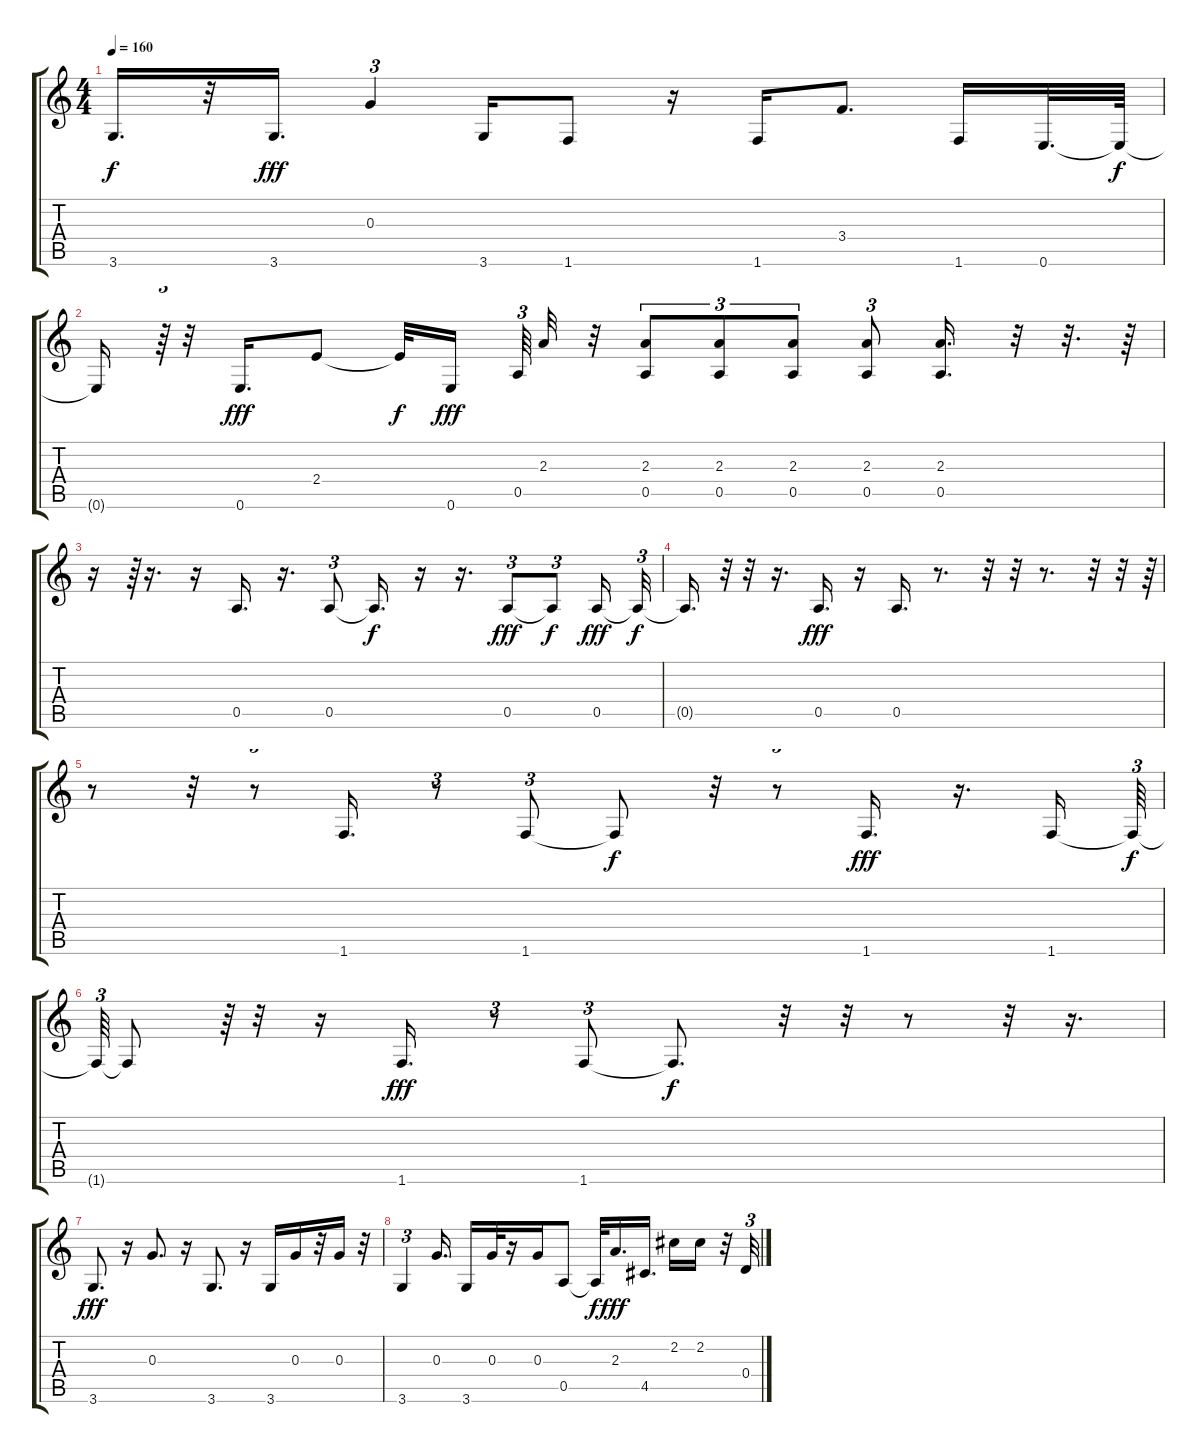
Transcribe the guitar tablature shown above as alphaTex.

\track "" {instrument acousticbass}
\staff {score tabs}
\tuning (E4 B3 G3 D3 A2 E2) {hide}
\ts (4 4)
\tempo 160
\clef g2
\ks c
3.6{t}.16{d dy f} r.32 3.6.16{d dy fff} 0.3.4{tu (3 2)} 3.6.16 1.6.8 r.16 1.6.16 3.4.8{d} 1.6.16 0.6.32{d} 0.6{t}.64{dy f} |
0.6{t}.16 r.64{tu (3 2)} r.32 0.6.16{d dy fff} 2.4.8 2.4{t}.32{dy f} 0.6.16{dy fff beam splitsecondary} 0.5.64{tu (3 2)} 2.3.32 r.32 (2.3 0.5).8{tu (3 2)} (2.3 0.5).8{tu (3 2)} (2.3 0.5).8{tu (3 2)} (2.3 0.5).8{tu (3 2)} (2.3 0.5).16{d} r.32 r.32{d} r.64 |
r.16 r.64{tu (3 2)} r.16{d} r.16 0.5.16{d} r.16{d} 0.5.8{tu (3 2)} 0.5{t}.16{d dy f} r.16 r.16{d} 0.5.8{tu (3 2) dy fff} 0.5{t}.8{tu (3 2) dy f} 0.5.16{dy fff} 0.5{t}.32{tu (3 2) dy f} |
0.5{t}.16{d} r.32{tu (3 2)} r.32 r.16{d} 0.5.16{d dy fff} r.16 0.5.16{d} r.8{d} r.32 r.32 r.8{d} r.32 r.32 r.64{tu (3 2)} |
r.8 r.32 r.8{tu (3 2)} 1.6.16{d} r.8{tu (3 2)} 1.6.8{tu (3 2)} 1.6{t}.8{dy f} r.32 r.8{tu (3 2)} 1.6.16{d dy fff} r.16{d} 1.6.16 1.6{t}.64{tu (3 2) dy f} |
1.6{t}.64{tu (3 2)} 1.6{t}.8 r.64{tu (3 2)} r.32 r.16 1.6.16{d dy fff} r.8{tu (3 2)} 1.6.8{tu (3 2)} 1.6{t}.8{d dy f} r.32 r.32 r.8 r.32 r.16{d} |
3.6.8{d dy fff} r.16 0.3.8{d} r.16 3.6.8{d} r.16 3.6.16 0.3.16 r.32 0.3.16 r.32 |
3.6.4{tu (3 2)} 0.3.16{d} 3.6.16 0.3.32 r.16 0.3.16 0.5.8 0.5{t}.32{dy f} 2.3.16{d dy fff} 4.5.16{d} 2.2.16 2.2.16 r.32 0.4.32{tu (3 2)}
